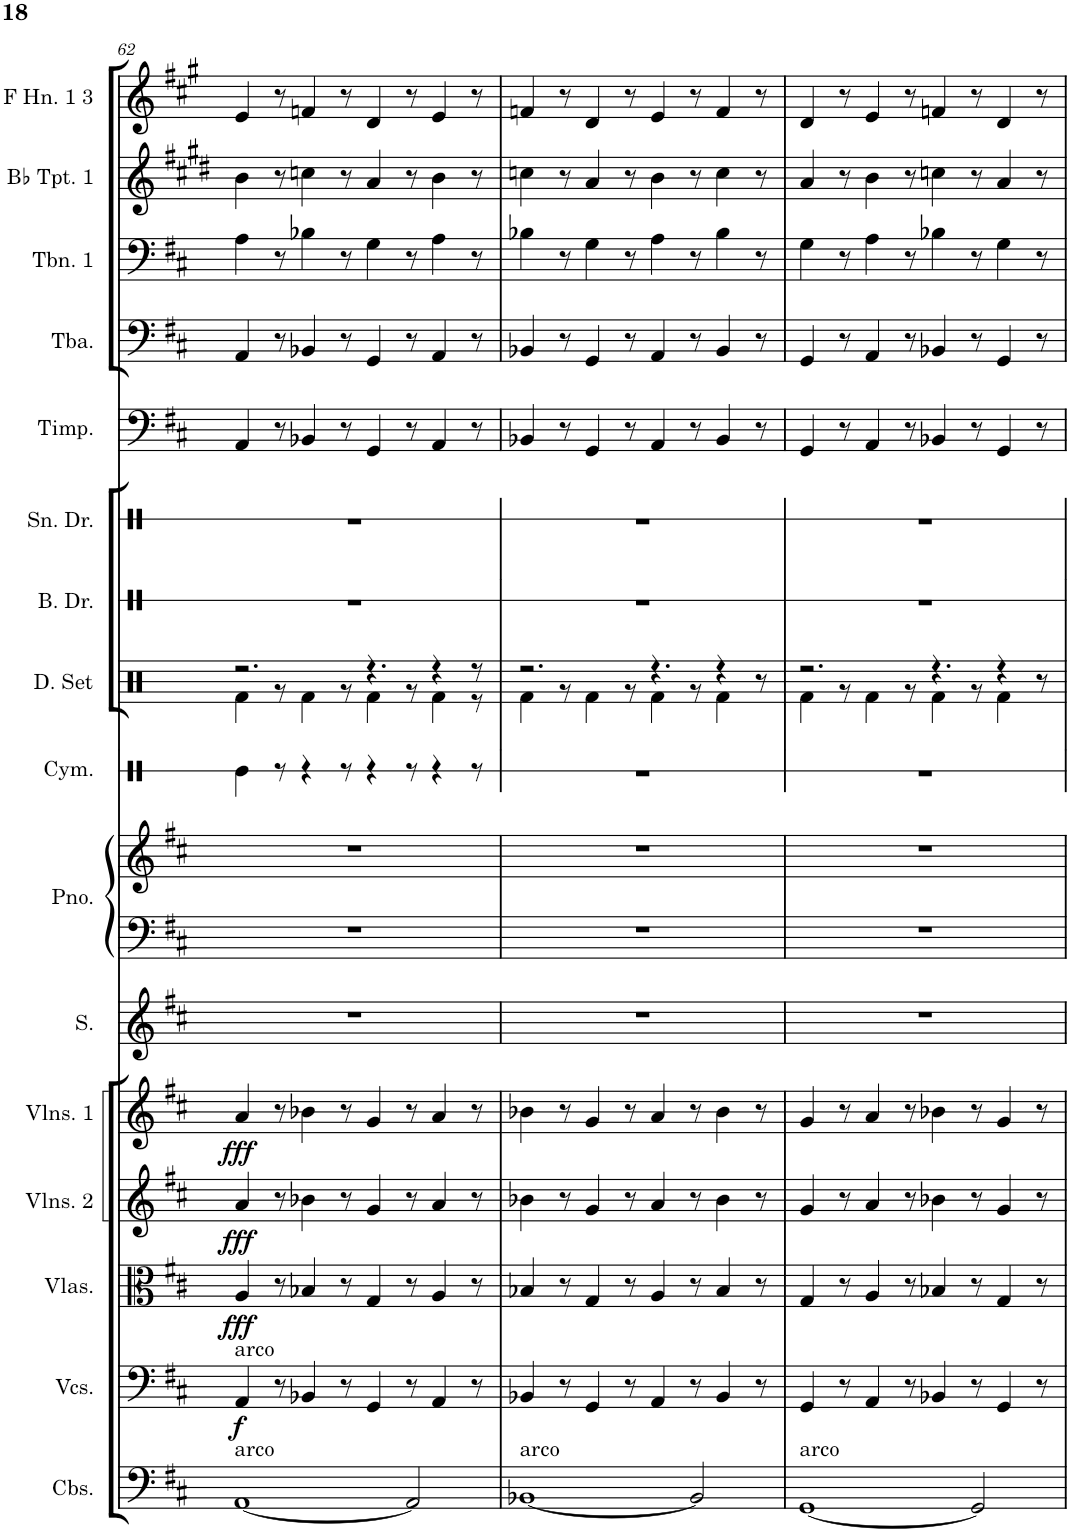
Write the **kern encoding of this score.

**kern	**kern	**dynam	**kern	**dynam	**kern	**dynam	**kern	**dynam	**kern	**kern	**kern	**kern	**kern	**kern	**kern	**kern	**kern	**kern	**kern	**kern
*part16	*part15	*part15	*part14	*part14	*part13	*part13	*part12	*part12	*part11	*part10	*part10	*part9	*part8	*part7	*part6	*part5	*part4	*part3	*part2	*part1
*staff17	*staff16	*staff16	*staff15	*staff15	*staff14	*staff14	*staff13	*staff13	*staff12	*staff11	*staff10	*staff9	*staff8	*staff7	*staff6	*staff5	*staff4	*staff3	*staff2	*staff1
*I"Contrabasses	*I"Violoncellos	*	*I"Violas	*	*I"Violins 2	*	*I"Violins 1	*	*I"Soprano	*I"Piano	*	*I"Cymbal	*I"Drumset	*I"Bass Drum	*I"Snare Drum	*I"Timpani	*I"Tuba	*I"Trombone 1	*I"Bb Trumpet 1	*I"F Horn 1 &amp; 3
*I'Cbs.	*I'Vcs.	*	*I'Vlas.	*	*I'Vlns. 2	*	*I'Vlns. 1	*	*I'S.	*I'Pno.	*	*I'Cym.	*I'D. Set	*I'B. Dr.	*I'Sn. Dr.	*I'Timp.	*I'Tba.	*I'Tbn. 1	*I'Bb Tpt. 1	*I'F Hn. 1 3
!!LO:PB:g=z
*clefF4	*clefF4	*	*clefC3	*	*clefG2	*	*clefG2	*	*clefG2	*clefF4	*clefG2	*clefX	*clefX	*clefX	*clefX	*clefF4	*clefF4	*clefF4	*clefG2	*clefG2
*Trd7c12	*	*	*	*	*	*	*	*	*	*	*	*	*	*	*	*	*	*	*Trd1c2	*Trd4c7
*k[f#c#]	*k[f#c#]	*	*k[f#c#]	*	*k[f#c#]	*	*k[f#c#]	*	*k[f#c#]	*k[f#c#]	*k[f#c#]	*k[]	*k[]	*k[]	*k[]	*k[f#c#]	*k[f#c#]	*k[f#c#]	*k[f#c#g#d#]	*k[f#c#g#]
*M12/8	*M12/8	*	*M12/8	*	*M12/8	*	*M12/8	*	*M12/8	*M12/8	*M12/8	*M12/8	*M12/8	*M12/8	*M12/8	*M12/8	*M12/8	*M12/8	*M12/8	*M12/8
=62	=62	=62	=62	=62	=62	=62	=62	=62	=62	=62	=62	=62	=62	=62	=62	=62	=62	=62	=62	=62
*	*	*	*	*	*	*	*	*	*	*	*	*	*^	*	*	*	*	*	*	*
!	!LO:TX:a:t=arco	!	!	!	!	!	!	!	!	!	!	!	!	!	!	!	!	!	!	!	!
!LO:TX:a:t=arco	!	!	!	!	!	!	!	!	!	!	!	!	!	!	!	!	!	!	!	!	!
!	!	!LO:DY:b	!	!LO:DY:b	!	!LO:DY:b	!	!LO:DY:b	!	!	!	!	!	!	!	!	!	!	!	!	!
[1AA	4AA/	f	4A/	fff	4a/	fff	4a/	fff	1.r	1.r	1.r	4Re\	2.r	4Rf\	1.r	1.r	4AA/	4AA/	4A\	4b\	4e/
.	8r	.	8r	.	8r	.	8r	.	.	.	.	8r	.	8r	.	.	8r	8r	8r	8r	8r
.	4BB-X/	.	4B-X/	.	4b-X\	.	4b-X\	.	.	.	.	4r	.	4Rf\	.	.	4BB-X/	4BB-X/	4B-X\	4ccn\	4fn/
.	8r	.	8r	.	8r	.	8r	.	.	.	.	8r	.	8r	.	.	8r	8r	8r	8r	8r
.	4GG/	.	4G/	.	4g/	.	4g/	.	.	.	.	4r	4.r	4Rf\	.	.	4GG/	4GG/	4G\	4a/	4d/
2AA/]	8r	.	8r	.	8r	.	8r	.	.	.	.	8r	.	8r	.	.	8r	8r	8r	8r	8r
.	4AA/	.	4A/	.	4a/	.	4a/	.	.	.	.	4r	4r	4Rf\	.	.	4AA/	4AA/	4A\	4b\	4e/
.	8r	.	8r	.	8r	.	8r	.	.	.	.	8r	8r	8r	.	.	8r	8r	8r	8r	8r
=63	=63	=63	=63	=63	=63	=63	=63	=63	=63	=63	=63	=63	=63	=63	=63	=63	=63	=63	=63	=63	=63
!LO:TX:a:t=arco	!	!	!	!	!	!	!	!	!	!	!	!	!	!	!	!	!	!	!	!	!
[1BB-X	4BB-X/	.	4B-X/	.	4b-X\	.	4b-X\	.	1.r	1.r	1.r	1.r	2.r	4Rf\	1.r	1.r	4BB-X/	4BB-X/	4B-X\	4ccn\	4fn/
.	8r	.	8r	.	8r	.	8r	.	.	.	.	.	.	8r	.	.	8r	8r	8r	8r	8r
.	4GG/	.	4G/	.	4g/	.	4g/	.	.	.	.	.	.	4Rf\	.	.	4GG/	4GG/	4G\	4a/	4d/
.	8r	.	8r	.	8r	.	8r	.	.	.	.	.	.	8r	.	.	8r	8r	8r	8r	8r
.	4AA/	.	4A/	.	4a/	.	4a/	.	.	.	.	.	4.r	4Rf\	.	.	4AA/	4AA/	4A\	4b\	4e/
2BB-/]	8r	.	8r	.	8r	.	8r	.	.	.	.	.	.	8r	.	.	8r	8r	8r	8r	8r
.	4BB-/	.	4B-/	.	4b-\	.	4b-\	.	.	.	.	.	4r	4Rf\	.	.	4BB-/	4BB-/	4B-\	4cc\	4f/
.	8r	.	8r	.	8r	.	8r	.	.	.	.	.	8r	8ryy	.	.	8r	8r	8r	8r	8r
=64	=64	=64	=64	=64	=64	=64	=64	=64	=64	=64	=64	=64	=64	=64	=64	=64	=64	=64	=64	=64	=64
!LO:TX:a:t=arco	!	!	!	!	!	!	!	!	!	!	!	!	!	!	!	!	!	!	!	!	!
[1GG	4GG/	.	4G/	.	4g/	.	4g/	.	1.r	1.r	1.r	1.r	2.r	4Rf\	1.r	1.r	4GG/	4GG/	4G\	4a/	4d/
.	8r	.	8r	.	8r	.	8r	.	.	.	.	.	.	8r	.	.	8r	8r	8r	8r	8r
.	4AA/	.	4A/	.	4a/	.	4a/	.	.	.	.	.	.	4Rf\	.	.	4AA/	4AA/	4A\	4b\	4e/
.	8r	.	8r	.	8r	.	8r	.	.	.	.	.	.	8r	.	.	8r	8r	8r	8r	8r
.	4BB-X/	.	4B-X/	.	4b-X\	.	4b-X\	.	.	.	.	.	4.r	4Rf\	.	.	4BB-X/	4BB-X/	4B-X\	4ccn\	4fn/
2GG/]	8r	.	8r	.	8r	.	8r	.	.	.	.	.	.	8r	.	.	8r	8r	8r	8r	8r
.	4GG/	.	4G/	.	4g/	.	4g/	.	.	.	.	.	4r	4Rf\	.	.	4GG/	4GG/	4G\	4a/	4d/
.	8r	.	8r	.	8r	.	8r	.	.	.	.	.	8r	8ryy	.	.	8r	8r	8r	8r	8r
*	*	*	*	*	*	*	*	*	*	*	*	*	*v	*v	*	*	*	*	*	*	*
=	=	=	=	=	=	=	=	=	=	=	=	=	=	=	=	=	=	=	=	=
*-	*-	*-	*-	*-	*-	*-	*-	*-	*-	*-	*-	*-	*-	*-	*-	*-	*-	*-	*-	*-
